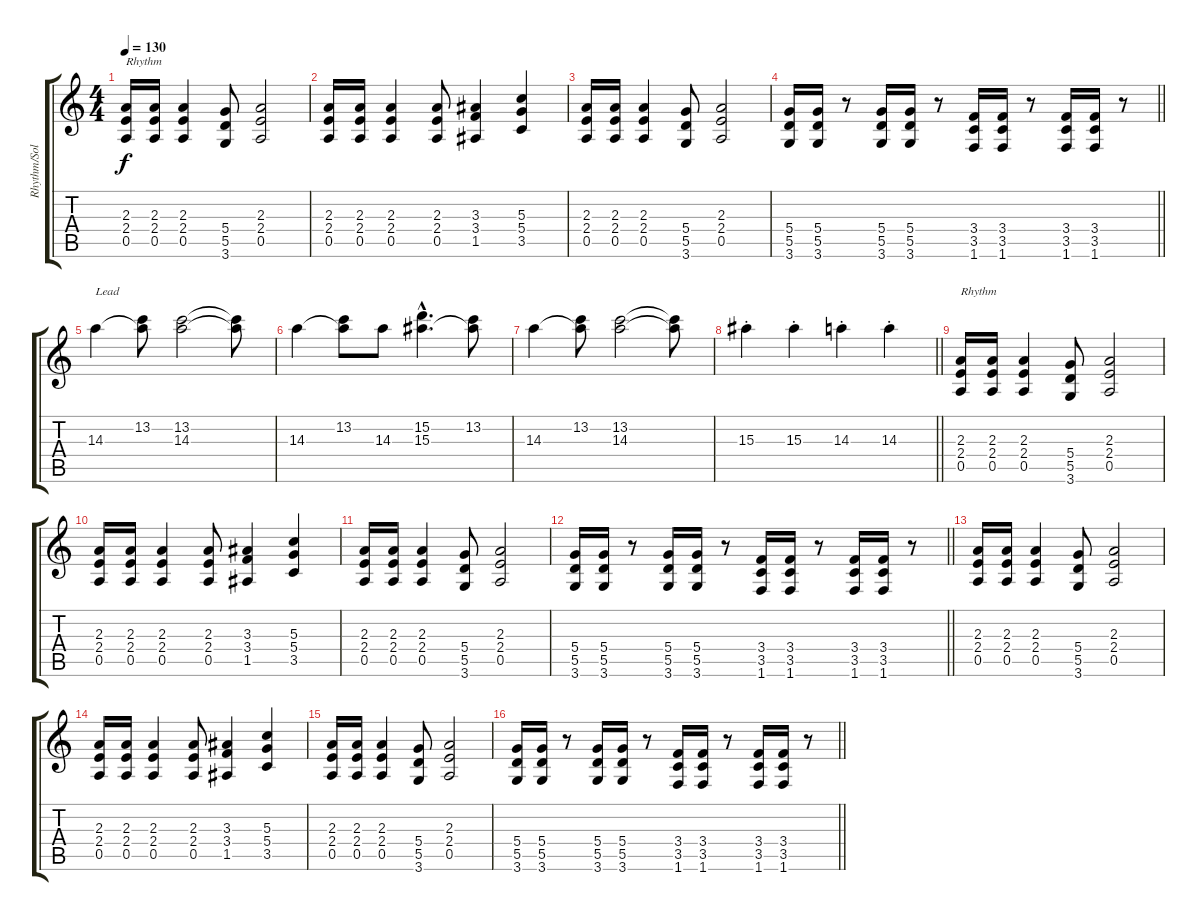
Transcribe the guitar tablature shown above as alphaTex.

\track ("Rhythm/Solo" "Rhythm/Sol") {instrument overdrivenguitar}
\staff {score tabs}
\tuning (E4 B3 G3 D3 A2 E2) {hide}
\ts (4 4)
\tempo 130
\clef g2
\ks c
(2.3 2.4 0.5).16{txt "Rhythm" dy f volume 10 balance 5 instrument overdrivenguitar} (2.3 2.4 0.5).16 (2.3 2.4 0.5).4 (5.4 5.5 3.6).8 (2.3 2.4 0.5).2 |
(2.3 2.4 0.5).16 (2.3 2.4 0.5).16 (2.3 2.4 0.5).4 (2.3 2.4 0.5).8 (3.3 3.4 1.5).4 (5.3 5.4 3.5).4 |
(2.3 2.4 0.5).16 (2.3 2.4 0.5).16 (2.3 2.4 0.5).4 (5.4 5.5 3.6).8 (2.3 2.4 0.5).2 |
\barLineRight lightlight
(5.4 5.5 3.6).16 (5.4 5.5 3.6).16 r.8 (5.4 5.5 3.6).16 (5.4 5.5 3.6).16 r.8 (3.4 3.5 1.6).16 (3.4 3.5 1.6).16 r.8 (3.4 3.5 1.6).16 (3.4 3.5 1.6).16 r.8 |
14.3.4{txt "Lead" volume 14 balance 8} (13.2 14.3{t}).8 (13.2 14.3).2 (13.2{t} 14.3{t}).8 |
14.3.4 (13.2 14.3{t}).8 14.3.8 (15.2{hac} 15.3{hac}).4{d} (13.2 15.3{t}).8 |
14.3.4 (13.2 14.3{t}).8 (13.2 14.3).2 (13.2{t} 14.3{t}).8 |
\barLineRight lightlight
15.3{st}.4 15.3{st}.4 14.3{st}.4 14.3{st}.4 |
(2.3 2.4 0.5).16{txt "Rhythm" volume 10 balance 5} (2.3 2.4 0.5).16 (2.3 2.4 0.5).4 (5.4 5.5 3.6).8 (2.3 2.4 0.5).2 |
(2.3 2.4 0.5).16 (2.3 2.4 0.5).16 (2.3 2.4 0.5).4 (2.3 2.4 0.5).8 (3.3 3.4 1.5).4 (5.3 5.4 3.5).4 |
(2.3 2.4 0.5).16 (2.3 2.4 0.5).16 (2.3 2.4 0.5).4 (5.4 5.5 3.6).8 (2.3 2.4 0.5).2 |
\barLineRight lightlight
(5.4 5.5 3.6).16 (5.4 5.5 3.6).16 r.8 (5.4 5.5 3.6).16 (5.4 5.5 3.6).16 r.8 (3.4 3.5 1.6).16 (3.4 3.5 1.6).16 r.8 (3.4 3.5 1.6).16 (3.4 3.5 1.6).16 r.8 |
(2.3 2.4 0.5).16 (2.3 2.4 0.5).16 (2.3 2.4 0.5).4 (5.4 5.5 3.6).8 (2.3 2.4 0.5).2 |
(2.3 2.4 0.5).16 (2.3 2.4 0.5).16 (2.3 2.4 0.5).4 (2.3 2.4 0.5).8 (3.3 3.4 1.5).4 (5.3 5.4 3.5).4 |
(2.3 2.4 0.5).16 (2.3 2.4 0.5).16 (2.3 2.4 0.5).4 (5.4 5.5 3.6).8 (2.3 2.4 0.5).2 |
\barLineRight lightlight
(5.4 5.5 3.6).16 (5.4 5.5 3.6).16 r.8 (5.4 5.5 3.6).16 (5.4 5.5 3.6).16 r.8 (3.4 3.5 1.6).16 (3.4 3.5 1.6).16 r.8 (3.4 3.5 1.6).16 (3.4 3.5 1.6).16 r.8
